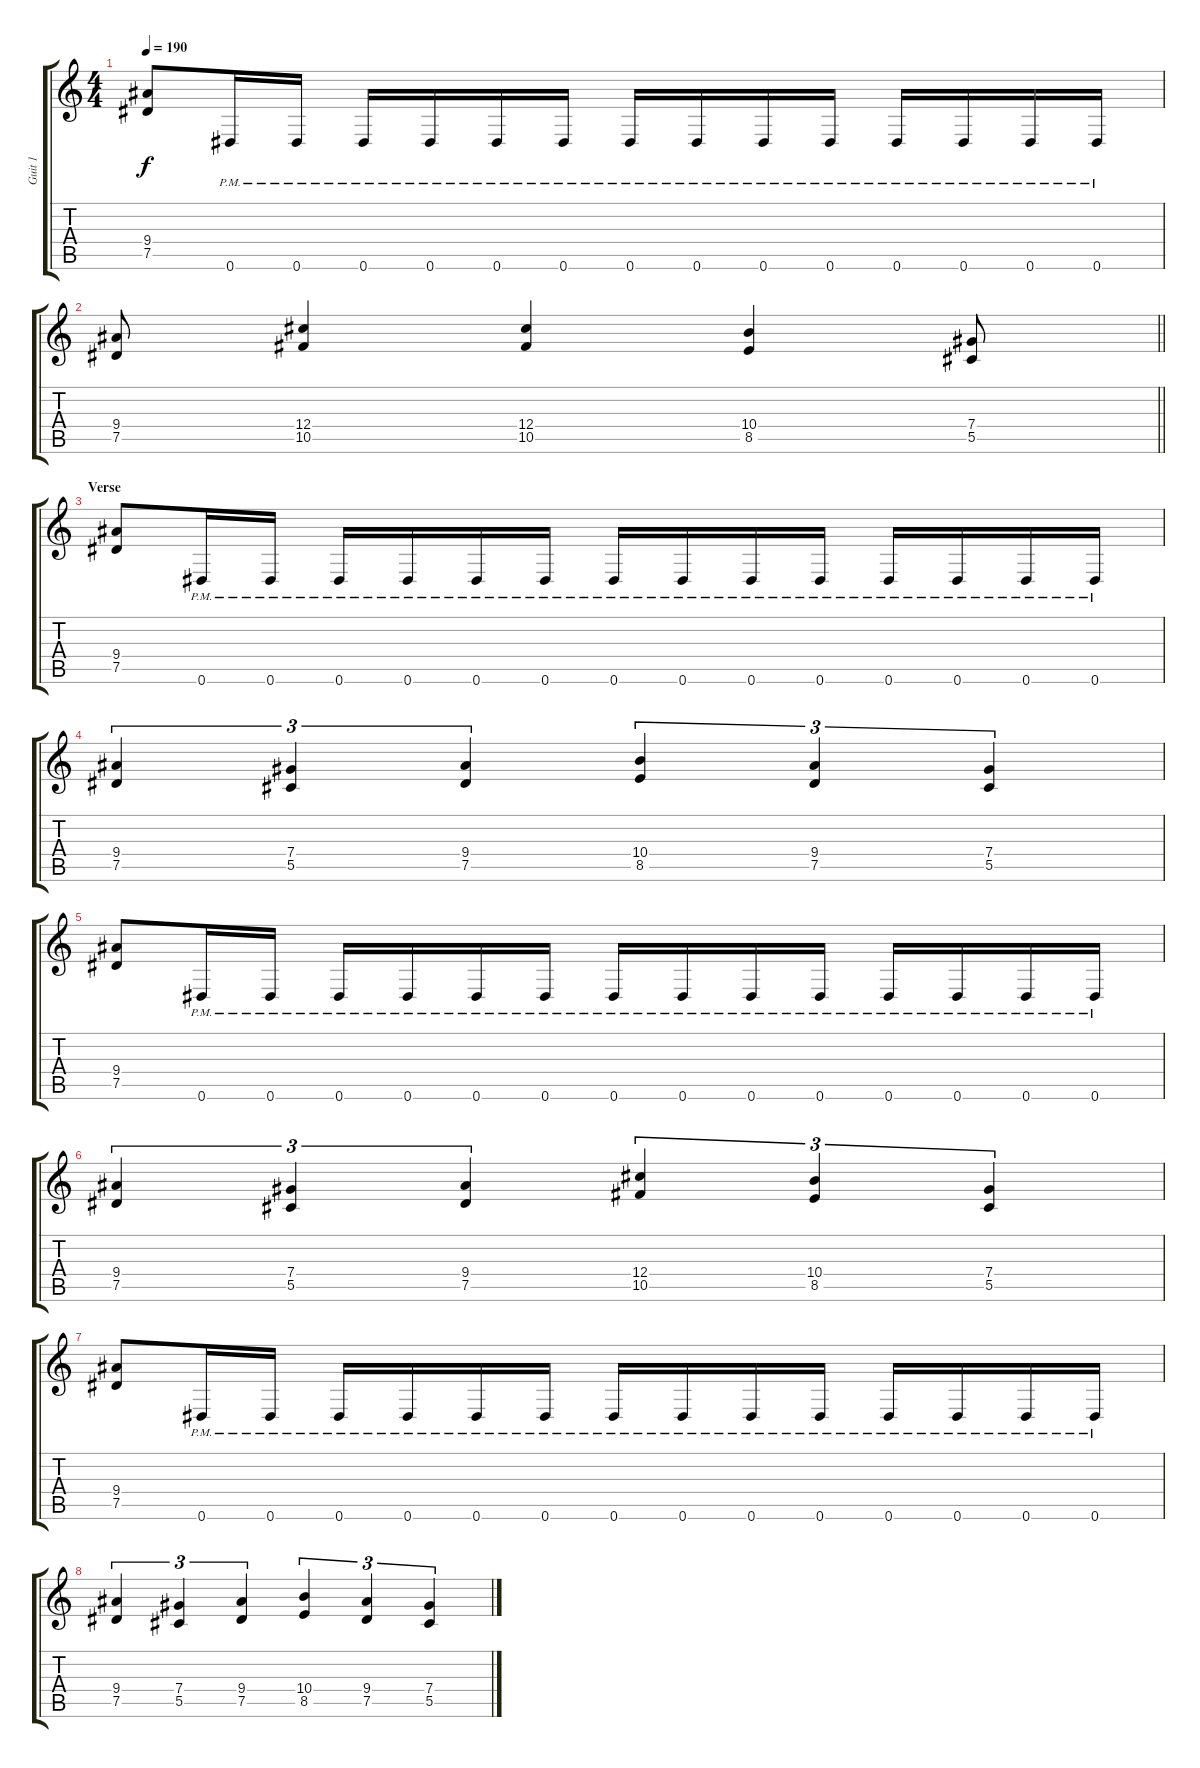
\track ("Guit 1" "Guit 1") {instrument distortionguitar}
\staff {score tabs}
\tuning (Eb4 Bb3 Gb3 Db3 Ab2 Eb2) {hide}
\ts (4 4)
\tempo 190
\clef g2
\ks c
(9.4 7.5).8{dy f} 0.6{pm}.16 0.6{pm}.16 0.6{pm}.16 0.6{pm}.16 0.6{pm}.16 0.6{pm}.16 0.6{pm}.16 0.6{pm}.16 0.6{pm}.16 0.6{pm}.16 0.6{pm}.16 0.6{pm}.16 0.6{pm}.16 0.6{pm}.16 |
\barLineRight lightlight
(9.4 7.5).8 (12.4 10.5).4 (12.4 10.5).4 (10.4 8.5).4 (7.4 5.5).8 |
\section ("" "Verse")
(9.4 7.5).8 0.6{pm}.16 0.6{pm}.16 0.6{pm}.16 0.6{pm}.16 0.6{pm}.16 0.6{pm}.16 0.6{pm}.16 0.6{pm}.16 0.6{pm}.16 0.6{pm}.16 0.6{pm}.16 0.6{pm}.16 0.6{pm}.16 0.6{pm}.16 |
(9.4 7.5).4{tu (3 2)} (7.4 5.5).4{tu (3 2)} (9.4 7.5).4{tu (3 2)} (10.4 8.5).4{tu (3 2)} (9.4 7.5).4{tu (3 2)} (7.4 5.5).4{tu (3 2)} |
(9.4 7.5).8 0.6{pm}.16 0.6{pm}.16 0.6{pm}.16 0.6{pm}.16 0.6{pm}.16 0.6{pm}.16 0.6{pm}.16 0.6{pm}.16 0.6{pm}.16 0.6{pm}.16 0.6{pm}.16 0.6{pm}.16 0.6{pm}.16 0.6{pm}.16 |
(9.4 7.5).4{tu (3 2)} (7.4 5.5).4{tu (3 2)} (9.4 7.5).4{tu (3 2)} (12.4 10.5).4{tu (3 2)} (10.4 8.5).4{tu (3 2)} (7.4 5.5).4{tu (3 2)} |
(9.4 7.5).8 0.6{pm}.16 0.6{pm}.16 0.6{pm}.16 0.6{pm}.16 0.6{pm}.16 0.6{pm}.16 0.6{pm}.16 0.6{pm}.16 0.6{pm}.16 0.6{pm}.16 0.6{pm}.16 0.6{pm}.16 0.6{pm}.16 0.6{pm}.16 |
(9.4 7.5).4{tu (3 2)} (7.4 5.5).4{tu (3 2)} (9.4 7.5).4{tu (3 2)} (10.4 8.5).4{tu (3 2)} (9.4 7.5).4{tu (3 2)} (7.4 5.5).4{tu (3 2)}
